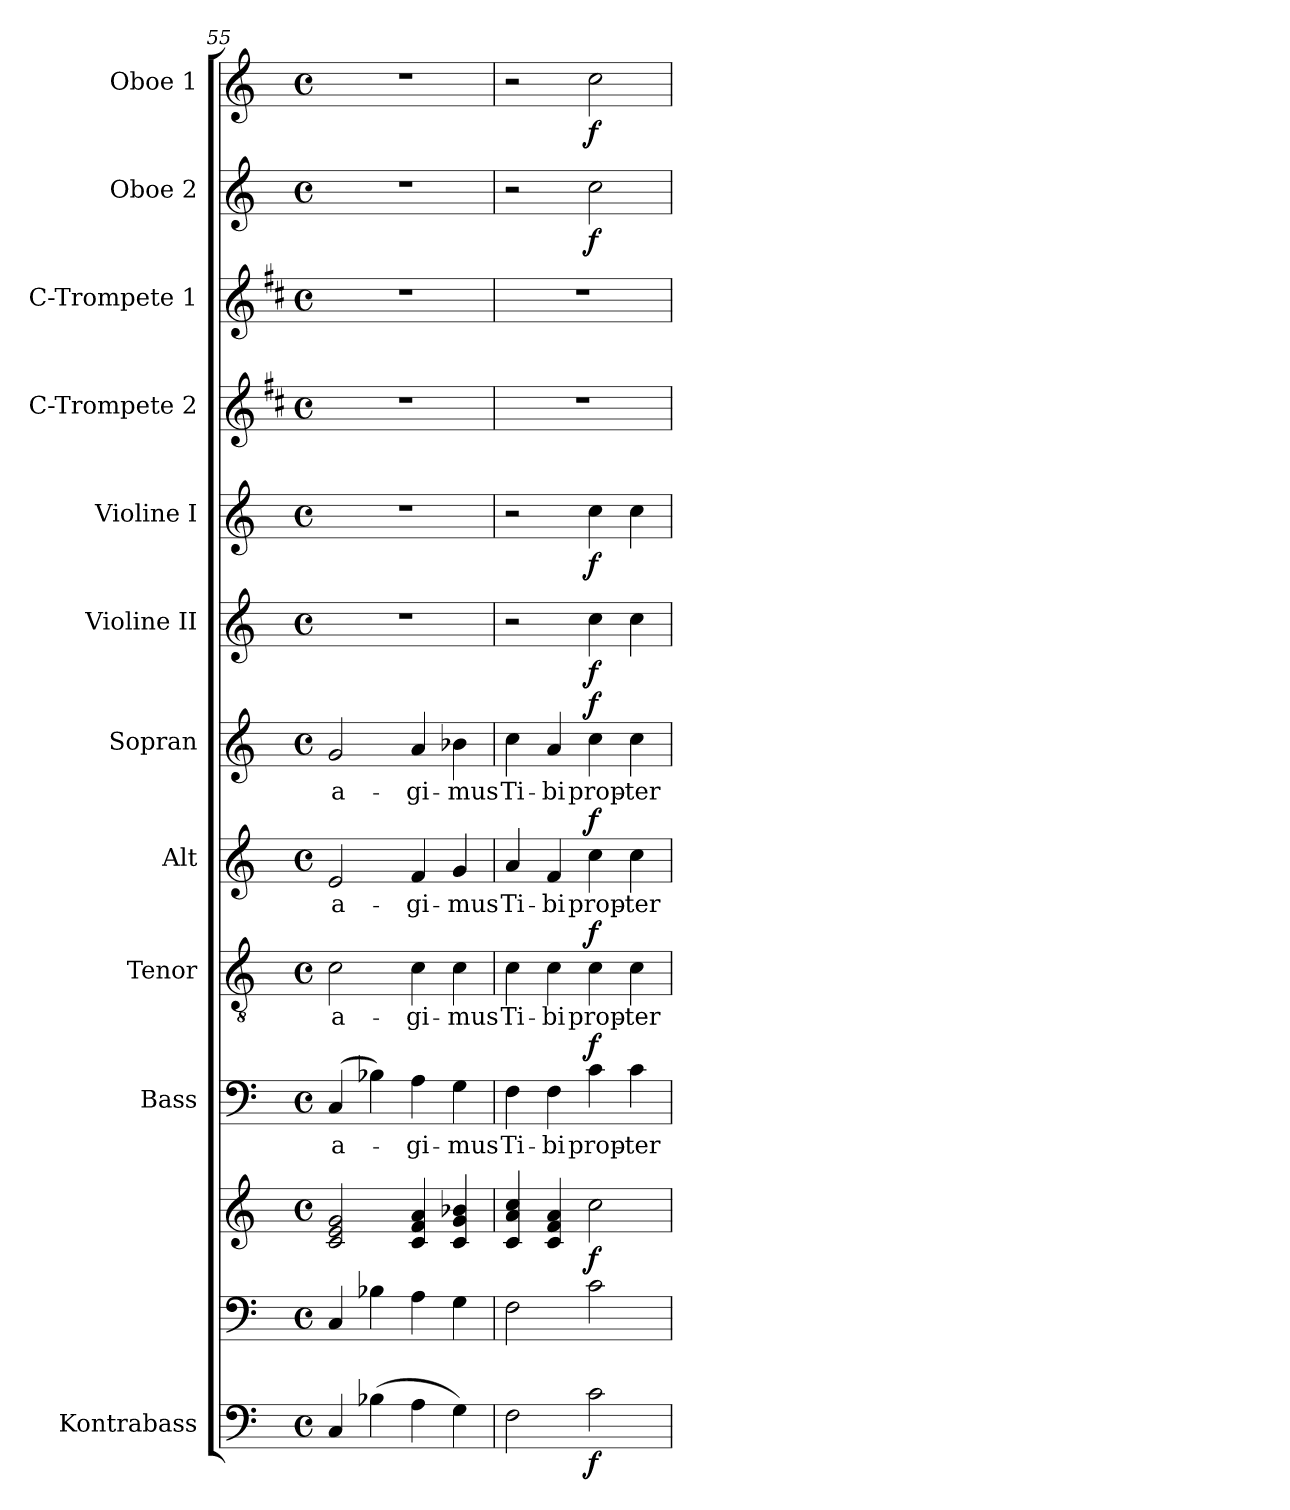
**kern	**dynam	**kern	**kern	**dynam	**kern	**text	**dynam	**kern	**text	**dynam	**kern	**text	**dynam	**kern	**text	**dynam	**kern	**dynam	**kern	**dynam	**kern	**kern	**kern	**dynam	**kern	**dynam
*part12	*part12	*part11	*part11	*part11	*part10	*part10	*part10	*part9	*part9	*part9	*part8	*part8	*part8	*part7	*part7	*part7	*part6	*part6	*part5	*part5	*part4	*part3	*part2	*part2	*part1	*part1
*staff13	*staff13	*staff12	*staff11	*staff11/12	*staff10	*staff10	*staff10	*staff9	*staff9	*staff9	*staff8	*staff8	*staff8	*staff7	*staff7	*staff7	*staff6	*staff6	*staff5	*staff5	*staff4	*staff3	*staff2	*staff2	*staff1	*staff1
*I"Kontrabass	*	*	*	*	*I"Bass	*	*	*I"Tenor	*	*	*I"Alt	*	*	*I"Sopran	*	*	*I"Violine II	*	*I"Violine I	*	*I"C-Trompete 2	*I"C-Trompete 1	*I"Oboe 2	*	*I"Oboe 1	*
*I'Kb.	*	*	*	*	*I'B.	*	*	*I'T.	*	*	*I'A.	*	*	*I'S.	*	*	*I'Vl. II	*	*I'Vl. I	*	*I'C Trp. 2	*I'C Trp. 1	*I'Ob. 2	*	*I'Ob. 1	*
*clefF4	*	*clefF4	*clefG2	*	*clefF4	*	*	*clefGv2	*	*	*clefG2	*	*	*clefG2	*	*	*clefG2	*	*clefG2	*	*clefG2	*clefG2	*clefG2	*	*clefG2	*
*ITrd7c12	*	*	*	*	*	*	*	*	*	*	*	*	*	*	*	*	*	*	*	*	*ITrd1c2	*ITrd1c2	*	*	*	*
*k[]	*	*k[]	*k[]	*	*k[]	*	*	*k[]	*	*	*k[]	*	*	*k[]	*	*	*k[]	*	*k[]	*	*k[]	*k[]	*k[]	*	*k[]	*
*C:	*	*C:	*C:	*	*C:	*	*	*C:	*	*	*C:	*	*	*C:	*	*	*C:	*	*C:	*	*C:	*C:	*C:	*	*C:	*
*M4/4	*	*M4/4	*M4/4	*	*M4/4	*	*	*M4/4	*	*	*M4/4	*	*	*M4/4	*	*	*M4/4	*	*M4/4	*	*M4/4	*M4/4	*M4/4	*	*M4/4	*
*met(c)	*	*met(c)	*met(c)	*	*met(c)	*	*	*met(c)	*	*	*met(c)	*	*	*met(c)	*	*	*met(c)	*	*met(c)	*	*met(c)	*met(c)	*met(c)	*	*met(c)	*
=55	=55	=55	=55	=55	=55	=55	=55	=55	=55	=55	=55	=55	=55	=55	=55	=55	=55	=55	=55	=55	=55	=55	=55	=55	=55	=55
!	!	!	!	!	!	!LO:LY:b	!	!	!LO:LY:b	!	!	!LO:LY:b	!	!	!LO:LY:b	!	!	!	!	!	!	!	!	!	!	!
4CC/	.	4C/	2c/ 2e/ 2g/	.	(>4C/	a-	.	2c\	a-	.	2e/	a-	.	2g/	a-	.	1r	.	1r	.	1r	1r	1r	.	1r	.
(>4BB-X\	.	4B-X\	.	.	4B-X\)	.	.	.	.	.	.	.	.	.	.	.	.	.	.	.	.	.	.	.	.	.
!	!	!	!	!	!	!LO:LY:b	!	!	!LO:LY:b	!	!	!LO:LY:b	!	!	!LO:LY:b	!	!	!	!	!	!	!	!	!	!	!
4AA\	.	4A\	4c/ 4f/ 4a/	.	4A\	-gi-	.	4c\	-gi-	.	4f/	-gi-	.	4a/	-gi-	.	.	.	.	.	.	.	.	.	.	.
!	!	!	!	!	!	!LO:LY:b	!	!	!LO:LY:b	!	!	!LO:LY:b	!	!	!LO:LY:b	!	!	!	!	!	!	!	!	!	!	!
4GG\)	.	4G\	4c/ 4g/ 4b-X/	.	4G\	-mus	.	4c\	-mus	.	4g/	-mus	.	4b-X\	-mus	.	.	.	.	.	.	.	.	.	.	.
=56	=56	=56	=56	=56	=56	=56	=56	=56	=56	=56	=56	=56	=56	=56	=56	=56	=56	=56	=56	=56	=56	=56	=56	=56	=56	=56
!	!	!	!	!	!	!LO:LY:b	!	!	!LO:LY:b	!	!	!LO:LY:b	!	!	!LO:LY:b	!	!	!	!	!	!	!	!	!	!	!
2FF\	.	2F\	4c/ 4a/ 4cc/	.	4F\	Ti-	.	4c\	Ti-	.	4a/	Ti-	.	4cc\	Ti-	.	2r	.	2r	.	1r	1r	2r	.	2r	.
!	!	!	!	!	!	!LO:LY:b	!	!	!LO:LY:b	!	!	!LO:LY:b	!	!	!LO:LY:b	!	!	!	!	!	!	!	!	!	!	!
.	.	.	4c/ 4f/ 4a/	.	4F\	-bi	.	4c\	-bi	.	4f/	-bi	.	4a/	-bi	.	.	.	.	.	.	.	.	.	.	.
!	!LO:DY:b	!	!	!LO:DY:b	!	!LO:LY:b	!LO:DY:a	!	!LO:LY:b	!LO:DY:a	!	!LO:LY:b	!LO:DY:a	!	!LO:LY:b	!LO:DY:a	!	!LO:DY:b	!	!LO:DY:b	!	!	!	!LO:DY:b	!	!LO:DY:b
2C\	f	2c\	2cc\	f	4c\	prop-	f	4c\	prop-	f	4cc\	prop-	f	4cc\	prop-	f	4cc\	f	4cc\	f	.	.	2cc\	f	2cc\	f
!	!	!	!	!	!	!LO:LY:b	!	!	!LO:LY:b	!	!	!LO:LY:b	!	!	!LO:LY:b	!	!	!	!	!	!	!	!	!	!	!
.	.	.	.	.	4c\	-ter	.	4c\	-ter	.	4cc\	-ter	.	4cc\	-ter	.	4cc\	.	4cc\	.	.	.	.	.	.	.
=	=	=	=	=	=	=	=	=	=	=	=	=	=	=	=	=	=	=	=	=	=	=	=	=	=	=
*-	*-	*-	*-	*-	*-	*-	*-	*-	*-	*-	*-	*-	*-	*-	*-	*-	*-	*-	*-	*-	*-	*-	*-	*-	*-	*-
